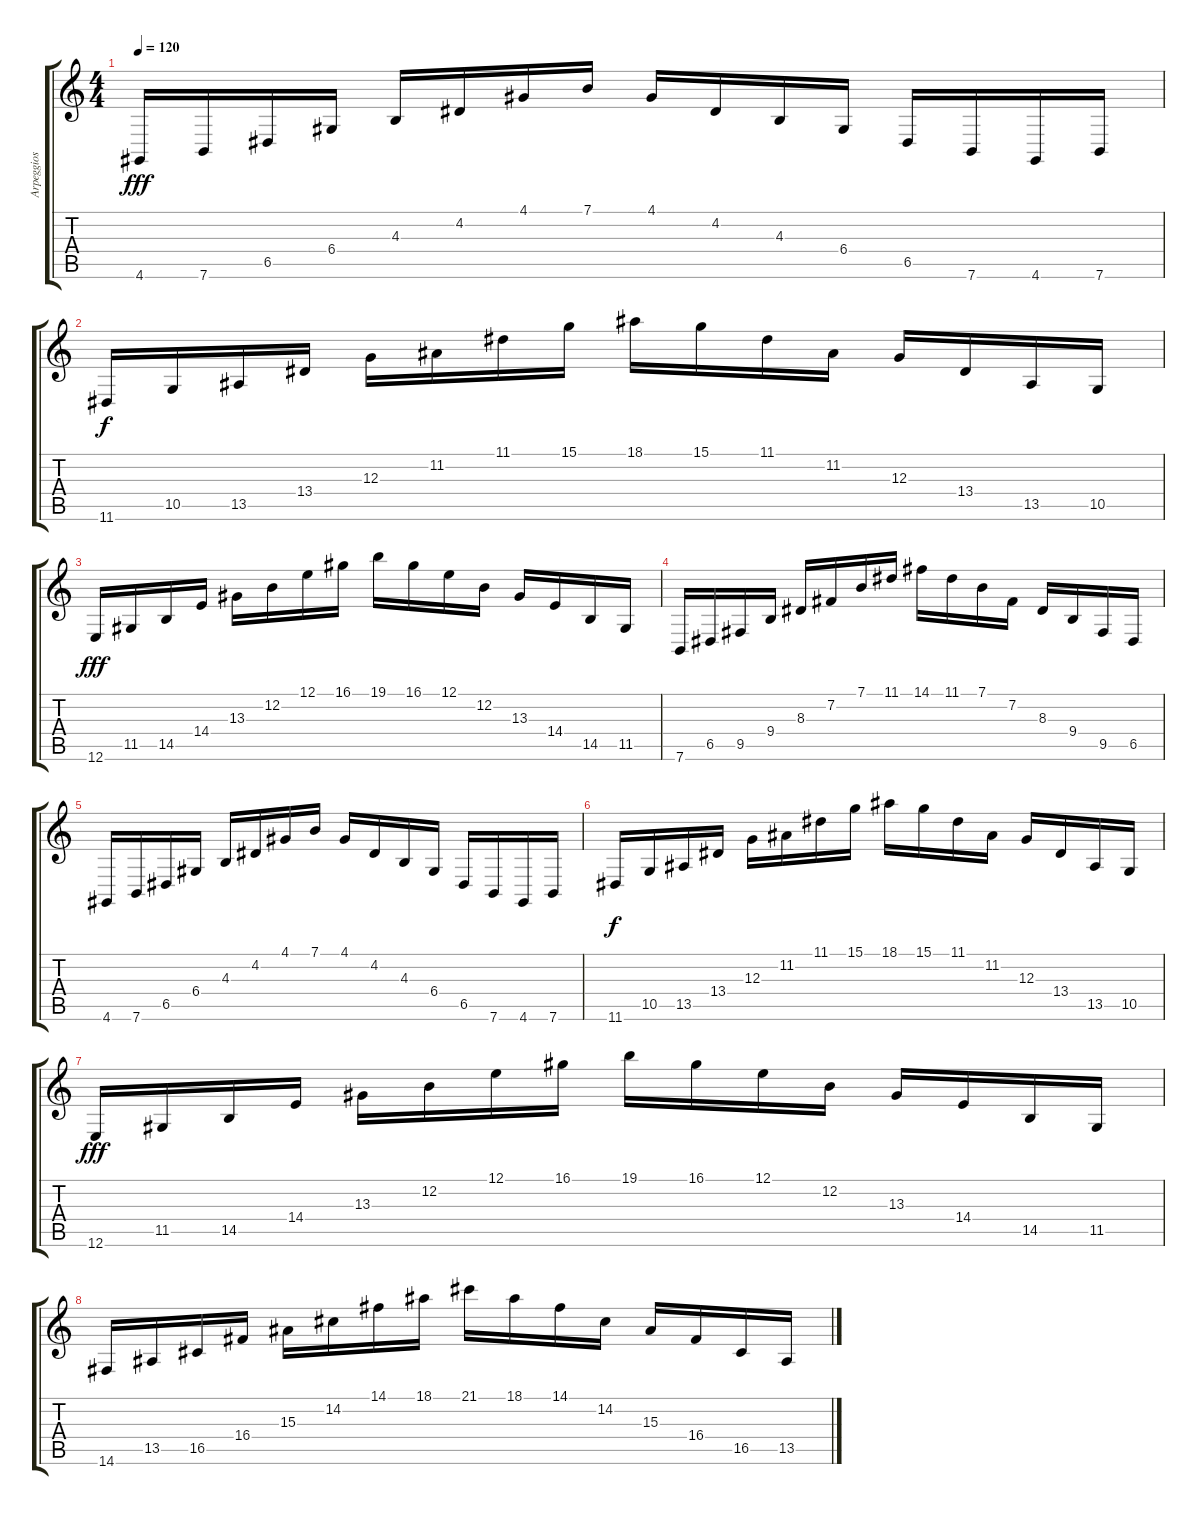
\track ("Arpeggios 2" "Arpeggios ") {instrument synthvoice}
\staff {score tabs}
\tuning (E4 B3 G3 D3 A2 E2) {hide}
\ts (4 4)
\tempo 120
\clef g2
\ks c
4.6.16{dy fff} 7.6.16 6.5.16 6.4.16 4.3.16 4.2.16 4.1.16 7.1.16 4.1.16 4.2.16 4.3.16 6.4.16 6.5.16 7.6.16 4.6.16 7.6.16 |
11.6.16{dy f} 10.5.16 13.5.16 13.4.16 12.3.16 11.2.16 11.1.16 15.1.16 18.1.16 15.1.16 11.1.16 11.2.16 12.3.16 13.4.16 13.5.16 10.5.16 |
12.6.16{dy fff} 11.5.16 14.5.16 14.4.16 13.3.16 12.2.16 12.1.16 16.1.16 19.1.16 16.1.16 12.1.16 12.2.16 13.3.16 14.4.16 14.5.16 11.5.16 |
7.6.16 6.5.16 9.5.16 9.4.16 8.3.16 7.2.16 7.1.16 11.1.16 14.1.16 11.1.16 7.1.16 7.2.16 8.3.16 9.4.16 9.5.16 6.5.16 |
4.6.16 7.6.16 6.5.16 6.4.16 4.3.16 4.2.16 4.1.16 7.1.16 4.1.16 4.2.16 4.3.16 6.4.16 6.5.16 7.6.16 4.6.16 7.6.16 |
11.6.16{dy f} 10.5.16 13.5.16 13.4.16 12.3.16 11.2.16 11.1.16 15.1.16 18.1.16 15.1.16 11.1.16 11.2.16 12.3.16 13.4.16 13.5.16 10.5.16 |
12.6.16{dy fff} 11.5.16 14.5.16 14.4.16 13.3.16 12.2.16 12.1.16 16.1.16 19.1.16 16.1.16 12.1.16 12.2.16 13.3.16 14.4.16 14.5.16 11.5.16 |
14.6.16 13.5.16 16.5.16 16.4.16 15.3.16 14.2.16 14.1.16 18.1.16 21.1.16 18.1.16 14.1.16 14.2.16 15.3.16 16.4.16 16.5.16 13.5.16
